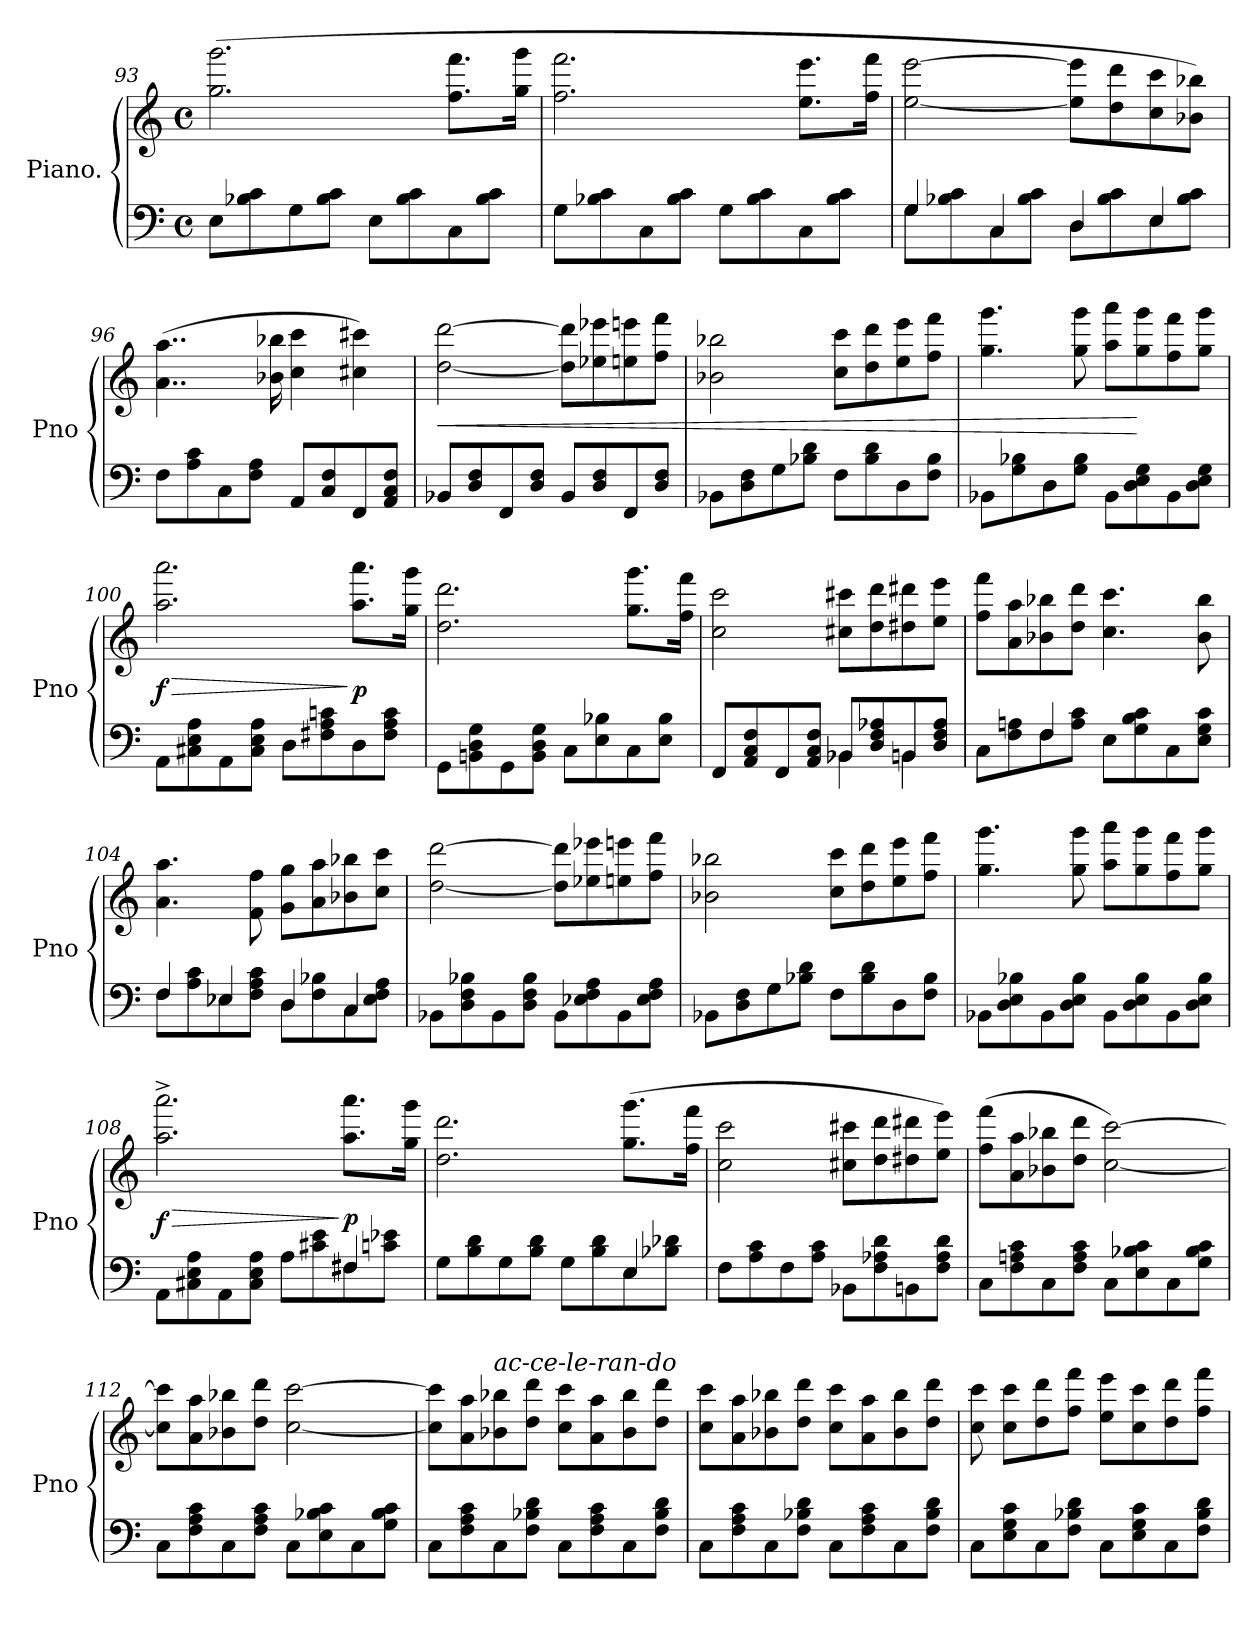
**kern	**kern	**dynam
*part1	*part1	*part1
*staff2	*staff1	*staff1/2
*I"Piano.	*	*
*I'Pno	*	*
*clefF4	*clefG2	*
*k[]	*k[]	*
*C:	*C:	*
*M4/4	*M4/4	*
*met(c)	*met(c)	*
=93	=93	=93
8E\L	(2.gg\ 2.ggg\	.
8B-X\ 8c\	.	.
8G\	.	.
8B-\ 8c\J	.	.
8E\L	.	.
8B-\ 8c\	.	.
8C\	8.ff\ 8.fff\L	.
8B-\ 8c\J	.	.
.	16gg\ 16ggg\Jk	.
=94	=94	=94
8G\L	2.ff\ 2.fff\	.
8B-X\ 8c\	.	.
8C\	.	.
8B-\ 8c\J	.	.
8G\L	.	.
8B-\ 8c\	.	.
8C\	8.ee\ 8.eee\L	.
8B-\ 8c\J	.	.
.	16ff\ 16fff\Jk	.
=95	=95	=95
*^	*	*
4G/	8G\L	[2ee\ [2eee\	.
.	8B-X\ 8c\	.	.
4C/	8C\	.	.
.	8B-\ 8c\J	.	.
4D/	8D\L	8ee]\ 8eee]\L	.
.	8B-\ 8c\	8dd\ 8ddd\	.
4E/	8E\	8cc\ 8ccc\	.
.	8B-\ 8c\J	8b-X\ 8bb-X\J)	.
*v	*v	*	*
=96	=96	=96
8F\L	(4..a\ 4..aa\	.
8A\ 8c\	.	.
8C\	.	.
8F\ 8A\J	.	.
.	16b-X\ 16bb-X\	.
8AA/L	4cc\ 4ccc\	.
8C/ 8F/	.	.
8FF/	4cc#X\ 4ccc#X\)	.
8AA/ 8C/ 8F/J	.	.
=97	=97	=97
!	!	!LO:HP:b
8BB-X/L	[2dd\ [2ddd\	<
8D/ 8F/	.	.
8FF/	.	.
8D/ 8F/J	.	.
8BB-/L	8dd]\ 8ddd]\L	.
8D/ 8F/	8ee-X\ 8eee-X\	.
8FF/	8een\ 8eeen\	.
8D/ 8F/J	8ff\ 8fff\J	.
=98	=98	=98
8BB-X\L	2b-X\ 2bb-X\	.
8D\ 8F\	.	.
8G\	.	.
8B-X\ 8d\J	.	.
8F\L	8cc\ 8ccc\L	.
8B-\ 8d\	8dd\ 8ddd\	.
8D\	8ee\ 8eee\	.
8F\ 8B-\J	8ff\ 8fff\J	.
=99	=99	=99
8BB-X\L	4.gg\ 4.ggg\	.
8G\ 8B-X\	.	.
8D\	.	.
8G\ 8B-\J	8gg\ 8ggg\	.
8BB-\L	8aa\ 8aaa\L	.
8D\ 8E\ 8G\	8gg\ 8ggg\	[
8BB-\	8ff\ 8fff\	.
8D\ 8E\ 8G\J	8gg\ 8ggg\J	.
=100	=100	=100
8AA\L	2.aa\ 2.aaa\	> f
8C#X\ 8E\ 8A\	.	.
8AA\	.	.
8C#\ 8E\ 8A\J	.	.
8D\L	.	.
8F#X\ 8A\ 8cn\	.	.
8D\	8.aa\ 8.aaa\L	] p
8F#\ 8A\ 8c\J	.	.
.	16gg\ 16ggg\Jk	.
=101	=101	=101
8GG\L	2.dd\ 2.ddd\	.
8BBn\ 8D\ 8G\	.	.
8GG\	.	.
8BB\ 8D\ 8G\J	.	.
8C\L	.	.
8E\ 8B-X\	.	.
8C\	8.gg\ 8.ggg\L	.
8E\ 8B-\J	.	.
.	16ff\ 16fff\Jk	.
=102	=102	=102
*^	*	*
8FF/L	2ryy	2cc\ 2ccc\	.
8AA/ 8C/ 8F/	.	.	.
8FF/	.	.	.
8AA/ 8C/ 8F/J	.	.	.
8BB-X/L	4BB-X\	8cc#X\ 8ccc#X\L	.
8D/ 8F/ 8A-X/	.	8dd\ 8ddd\	.
8BBn/	4BB\	8dd#X\ 8ddd#X\	.
8D/ 8F/ 8A-/J	.	8ee\ 8eee\J	.
=103	=103	=103	=103
8C\L	4ryy	8ff\ 8fff\L	.
8F\ 8An\	.	8a\ 8aa\	.
8F\	4F/	8b-X\ 8bb-X\	.
8A\ 8c\J	.	8dd\ 8ddd\J	.
8E\L	2ryy	4.cc\ 4.ccc\	.
8G\ 8B\ 8c\	.	.	.
8C\	.	.	.
8E\ 8G\ 8c\J	.	8b-\ 8bb-\	.
=104	=104	=104	=104
4F/	8F\L	4.a\ 4.aa\	.
.	8A\ 8c\	.	.
4E-X/	8E-X\	.	.
.	8F\ 8A\ 8c\J	8f\ 8ff\	.
4D/	8D\L	8g\ 8gg\L	.
.	8F\ 8B-X\	8a\ 8aa\	.
4C/	8C\	8b-X\ 8bb-X\	.
.	8E-\ 8F\ 8A\J	8cc\ 8ccc\J	.
*v	*v	*	*
=105	=105	=105
8BB-X\L	[2dd\ [2ddd\	.
8D\ 8F\ 8B-X\	.	.
8BB-\	.	.
8D\ 8F\ 8B-\J	.	.
8BB-\L	8dd]\ 8ddd]\L	.
8E-X\ 8F\ 8A\	8ee-X\ 8eee-X\	.
8BB-\	8een\ 8eeen\	.
8E-\ 8F\ 8A\J	8ff\ 8fff\J	.
=106	=106	=106
8BB-X\L	2b-X\ 2bb-X\	.
8D\ 8F\	.	.
8G\	.	.
8B-X\ 8d\J	.	.
8F\L	8cc\ 8ccc\L	.
8B-\ 8d\	8dd\ 8ddd\	.
8D\	8ee\ 8eee\	.
8F\ 8B-\J	8ff\ 8fff\J	.
=107	=107	=107
8BB-X\L	4.gg\ 4.ggg\	.
8D\ 8E\ 8B-X\	.	.
8BB-\	.	.
8D\ 8E\ 8B-\J	8gg\ 8ggg\	.
8BB-\L	8aa\ 8aaa\L	.
8D\ 8E\ 8B-\	8gg\ 8ggg\	.
8BB-\	8ff\ 8fff\	.
8D\ 8E\ 8B-\J	8gg\ 8ggg\J	.
=108	=108	=108
*^	*	*
8AA\L	2ryy	2.aa^\ 2.aaa^\	> f
8C#X\ 8E\ 8A\	.	.	.
8AA\	.	.	.
8C#\ 8E\ 8A\J	.	.	.
8A\L	4ryy	.	.
8c#X\ 8e\	.	.	.
8F#X\	4F#X/	8.aa\ 8.aaa\L	] p
8cn\ 8e-X\J	.	.	.
.	.	16gg\ 16ggg\Jk	.
=109	=109	=109	=109
8G\L	2.ryy	2.dd\ 2.ddd\	.
8B\ 8d\	.	.	.
8G\	.	.	.
8B\ 8d\J	.	.	.
8G\L	.	.	.
8B\ 8d\	.	.	.
8E\	4E/	(8.gg\ 8.ggg\L	.
8B-X\ 8d-X\J	.	.	.
.	.	16ff\ 16fff\Jk	.
*v	*v	*	*
=110	=110	=110
8F\L	2cc\ 2ccc\	.
8A\ 8c\	.	.
8F\	.	.
8A\ 8c\J	.	.
8BB-X\L	8cc#X\ 8ccc#X\L	.
8F\ 8A-X\ 8d\	8dd\ 8ddd\	.
8BBn\	8dd#X\ 8ddd#X\	.
8F\ 8A-\ 8d\J	8ee\ 8eee\J)	.
=111	=111	=111
8C\L	(8ff\ 8fff\L	.
8F\ 8An\ 8c\	8a\ 8aa\	.
8C\	8b-X\ 8bb-X\	.
8F\ 8A\ 8c\J	8dd\ 8ddd\J	.
8C\L	[2cc\ [2ccc\)	.
8E\ 8B-X\ 8c\	.	.
8C\	.	.
8G\ 8B-\ 8c\J	.	.
=112	=112	=112
8C\L	8cc]\ 8ccc]\L	.
8F\ 8A\ 8c\	8a\ 8aa\	.
8C\	8b-X\ 8bb-X\	.
8F\ 8A\ 8c\J	8dd\ 8ddd\J	.
8C\L	[2cc\ [2ccc\	.
8E\ 8B-X\ 8c\	.	.
8C\	.	.
8G\ 8B-\ 8c\J	.	.
=113	=113	=113
8C\L	8cc]\ 8ccc]\L	.
8F\ 8A\ 8c\	8a\ 8aa\	.
!	!LO:TX:a:i:t=ac-ce-le-ran-do	!
8C\	8b-X\ 8bb-X\	.
8F\ 8B-X\ 8d\J	8dd\ 8ddd\J	.
8C\L	8cc\ 8ccc\L	.
8F\ 8A\ 8c\	8a\ 8aa\	.
8C\	8b-\ 8bb-\	.
8F\ 8B-\ 8d\J	8dd\ 8ddd\J	.
=114	=114	=114
8C\L	8cc\ 8ccc\L	.
8F\ 8A\ 8c\	8a\ 8aa\	.
8C\	8b-X\ 8bb-X\	.
8F\ 8B-X\ 8d\J	8dd\ 8ddd\J	.
8C\L	8cc\ 8ccc\L	.
8F\ 8A\ 8c\	8a\ 8aa\	.
8C\	8b-\ 8bb-\	.
8F\ 8B-\ 8d\J	8dd\ 8ddd\J	.
=115	=115	=115
8C\L	8cc\ 8ccc\	.
8E\ 8G\ 8c\	8cc\ 8ccc\L	.
8C\	8dd\ 8ddd\	.
8F\ 8B-X\ 8d\J	8ff\ 8fff\J	.
8C\L	8ee\ 8eee\L	.
8E\ 8G\ 8c\	8cc\ 8ccc\	.
8C\	8dd\ 8ddd\	.
8F\ 8B-\ 8d\J	8ff\ 8fff\J	.
=	=	=
*-	*-	*-
